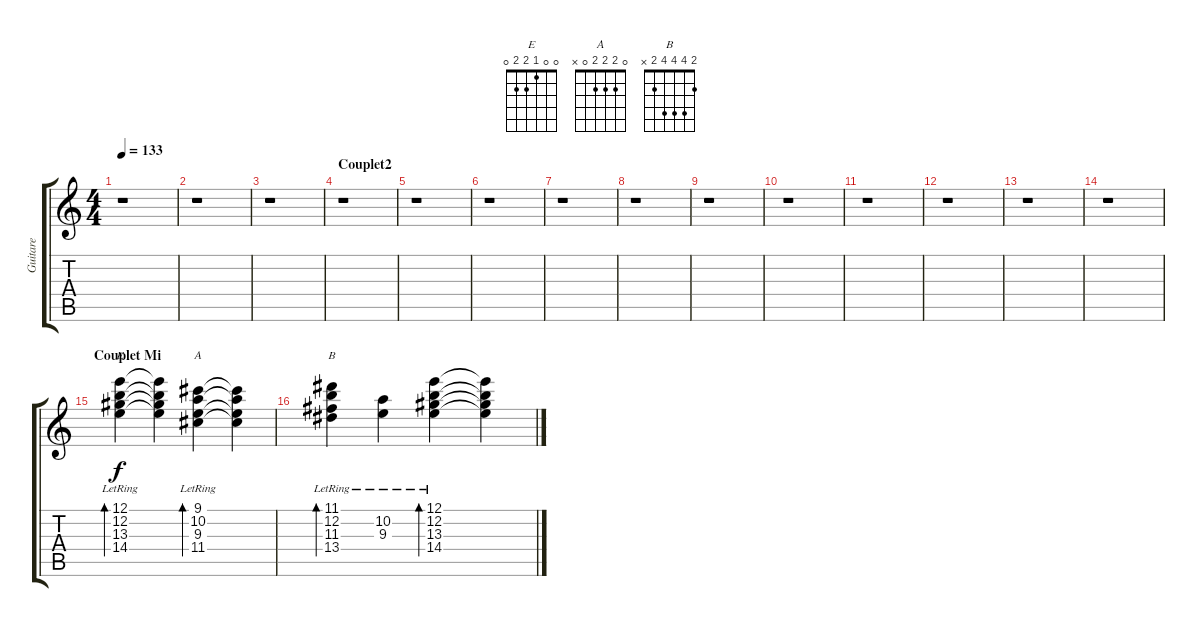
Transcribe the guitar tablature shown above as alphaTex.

\track ("Guitare" "Guitare") {instrument acousticguitarsteel}
\staff {score tabs}
\tuning (E4 B3 G3 D3 A2 E2) {hide}
\chord ("E" 0 0 1 2 2 0)
\chord ("A" 0 2 2 2 0 x)
\chord ("B" 2 4 4 4 2 x)
\ts (4 4)
\tempo 133
\clef g2
\ks c
r.1{dy f} |
r.1 |
r.1 |
\section ("" "Couplet2")
r.1 |
r.1 |
r.1 |
r.1 |
r.1 |
r.1 |
r.1 |
r.1 |
r.1 |
r.1 |
r.1 |
\section ("" "Couplet Mi")
(12.1{lr} 12.2{lr} 13.3{lr} 14.4{lr}).4{bd 480 ch "E"} (12.1{t} 12.2{t} 13.3{t} 14.4{t}).4 (9.1{lr} 10.2{lr} 9.3{lr} 11.4{lr}).4{bd 240 ch "A"} (9.1{t} 10.2{t} 9.3{t} 11.4{t}).4 |
(11.1{lr} 12.2{lr} 11.3{lr} 13.4{lr}).4{bd 240 ch "B"} (10.2{lr} 9.3).4 (12.1{lr} 12.2{lr} 13.3{lr} 14.4{lr}).4{bd 240} (12.1{t} 12.2{t} 13.3{t} 14.4{t}).4
